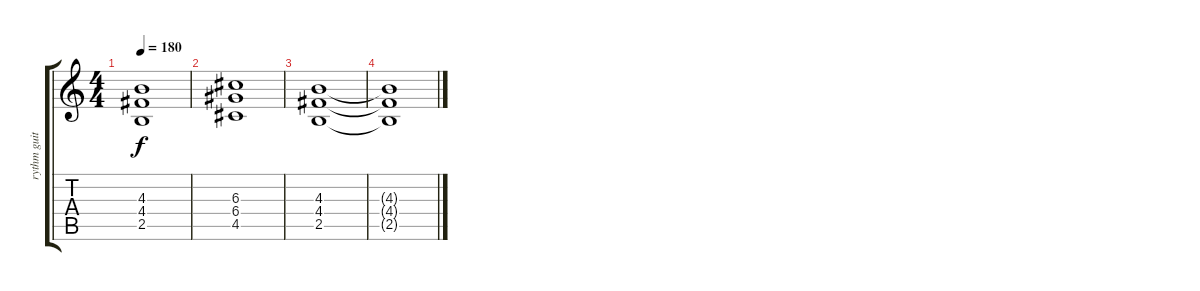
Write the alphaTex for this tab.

\track ("rythm guitar" "rythm guit") {instrument distortionguitar}
\staff {score tabs}
\tuning (E4 B3 G3 D3 A2 E2) {hide}
\ts (4 4)
\tempo 180
\clef g2
\ks c
(4.3 4.4 2.5).1{dy f} |
(6.3 6.4 4.5).1 |
(4.3 4.4 2.5).1 |
(4.3{t} 4.4{t} 2.5{t}).1
